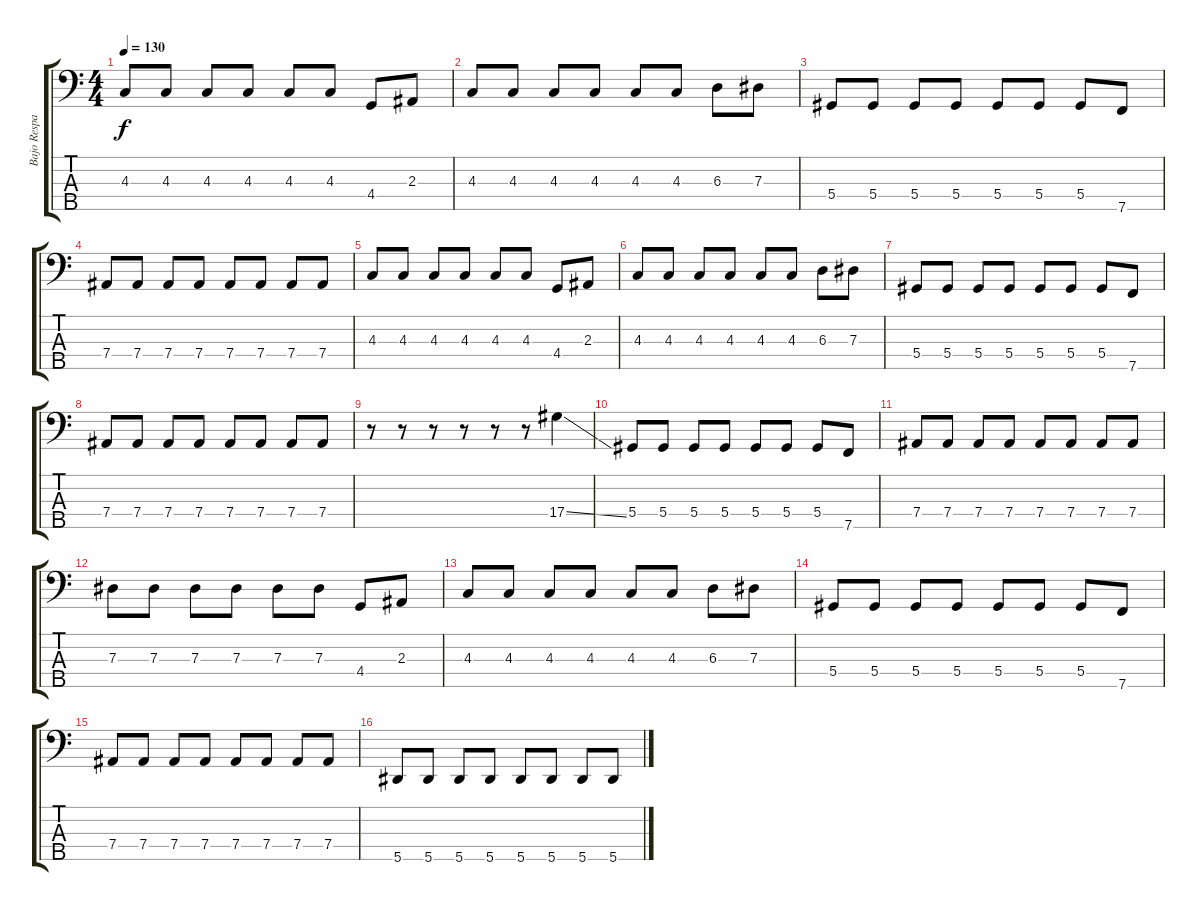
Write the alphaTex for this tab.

\track ("Bajo Respaldo" "Bajo Respa") {instrument electricbassfinger}
\staff {score tabs}
\tuning (Gb2 Db2 Ab1 Eb1 Bb0) {hide}
\ts (4 4)
\tempo 130
\clef f4
\ks c
4.3.8{dy f} 4.3.8 4.3.8 4.3.8 4.3.8 4.3.8 4.4.8 2.3.8 |
4.3.8 4.3.8 4.3.8 4.3.8 4.3.8 4.3.8 6.3.8 7.3.8 |
5.4.8 5.4.8 5.4.8 5.4.8 5.4.8 5.4.8 5.4.8 7.5.8 |
7.4.8 7.4.8 7.4.8 7.4.8 7.4.8 7.4.8 7.4.8 7.4.8 |
4.3.8 4.3.8 4.3.8 4.3.8 4.3.8 4.3.8 4.4.8 2.3.8 |
4.3.8 4.3.8 4.3.8 4.3.8 4.3.8 4.3.8 6.3.8 7.3.8 |
5.4.8 5.4.8 5.4.8 5.4.8 5.4.8 5.4.8 5.4.8 7.5.8 |
7.4.8 7.4.8 7.4.8 7.4.8 7.4.8 7.4.8 7.4.8 7.4.8 |
r.8 r.8 r.8 r.8 r.8 r.8 17.4{ss}.4 |
5.4.8 5.4.8 5.4.8 5.4.8 5.4.8 5.4.8 5.4.8 7.5.8 |
7.4.8 7.4.8 7.4.8 7.4.8 7.4.8 7.4.8 7.4.8 7.4.8 |
7.3.8 7.3.8 7.3.8 7.3.8 7.3.8 7.3.8 4.4.8 2.3.8 |
4.3.8 4.3.8 4.3.8 4.3.8 4.3.8 4.3.8 6.3.8 7.3.8 |
5.4.8 5.4.8 5.4.8 5.4.8 5.4.8 5.4.8 5.4.8 7.5.8 |
7.4.8 7.4.8 7.4.8 7.4.8 7.4.8 7.4.8 7.4.8 7.4.8 |
5.5.8 5.5.8 5.5.8 5.5.8 5.5.8 5.5.8 5.5.8 5.5.8
